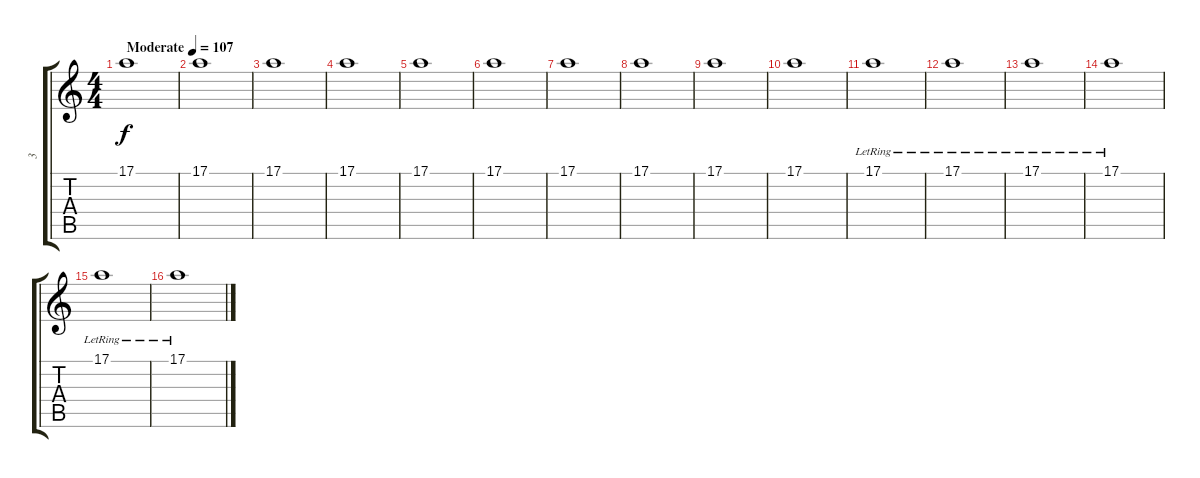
\track ("3" "3") {instrument lead1square}
\staff {score tabs}
\tuning (E4 B3 G3 D3 A2 E2) {hide}
\ts (4 4)
\tempo (107 "Moderate")
\clef g2
\ks c
17.1.1{dy f instrument lead1square} |
17.1.1 |
17.1.1 |
17.1.1 |
17.1.1 |
17.1.1 |
17.1.1 |
17.1.1 |
17.1.1 |
17.1.1 |
17.1{lr}.1 |
17.1{lr}.1 |
17.1{lr}.1 |
17.1{lr}.1 |
17.1{lr}.1 |
17.1{lr}.1
